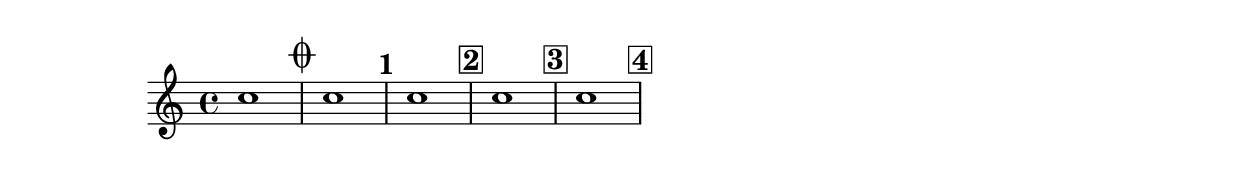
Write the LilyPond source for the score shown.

\header { texidoc= "

Marks can be printed as numbers.  
By setting @code{markFormatter} we may choose a different style of mark printing. Also, marks can be specified manually, with a markup argument." 
	  
      }

\version "2.1.28"
\score {
  \notes \relative c''{
    \set Score.markFormatter = #format-mark-numbers 
  c1 | \mark \markup { \musicglyph #"scripts-coda" }
  c1 | \mark \default
  c1 | \mark \default
    \set Score.markFormatter = #(lambda (mark  context)
	(make-bold-markup (make-box-markup (number->string mark))))
	
    c1 | \mark \default
    c1 | \mark \default
  }
}

